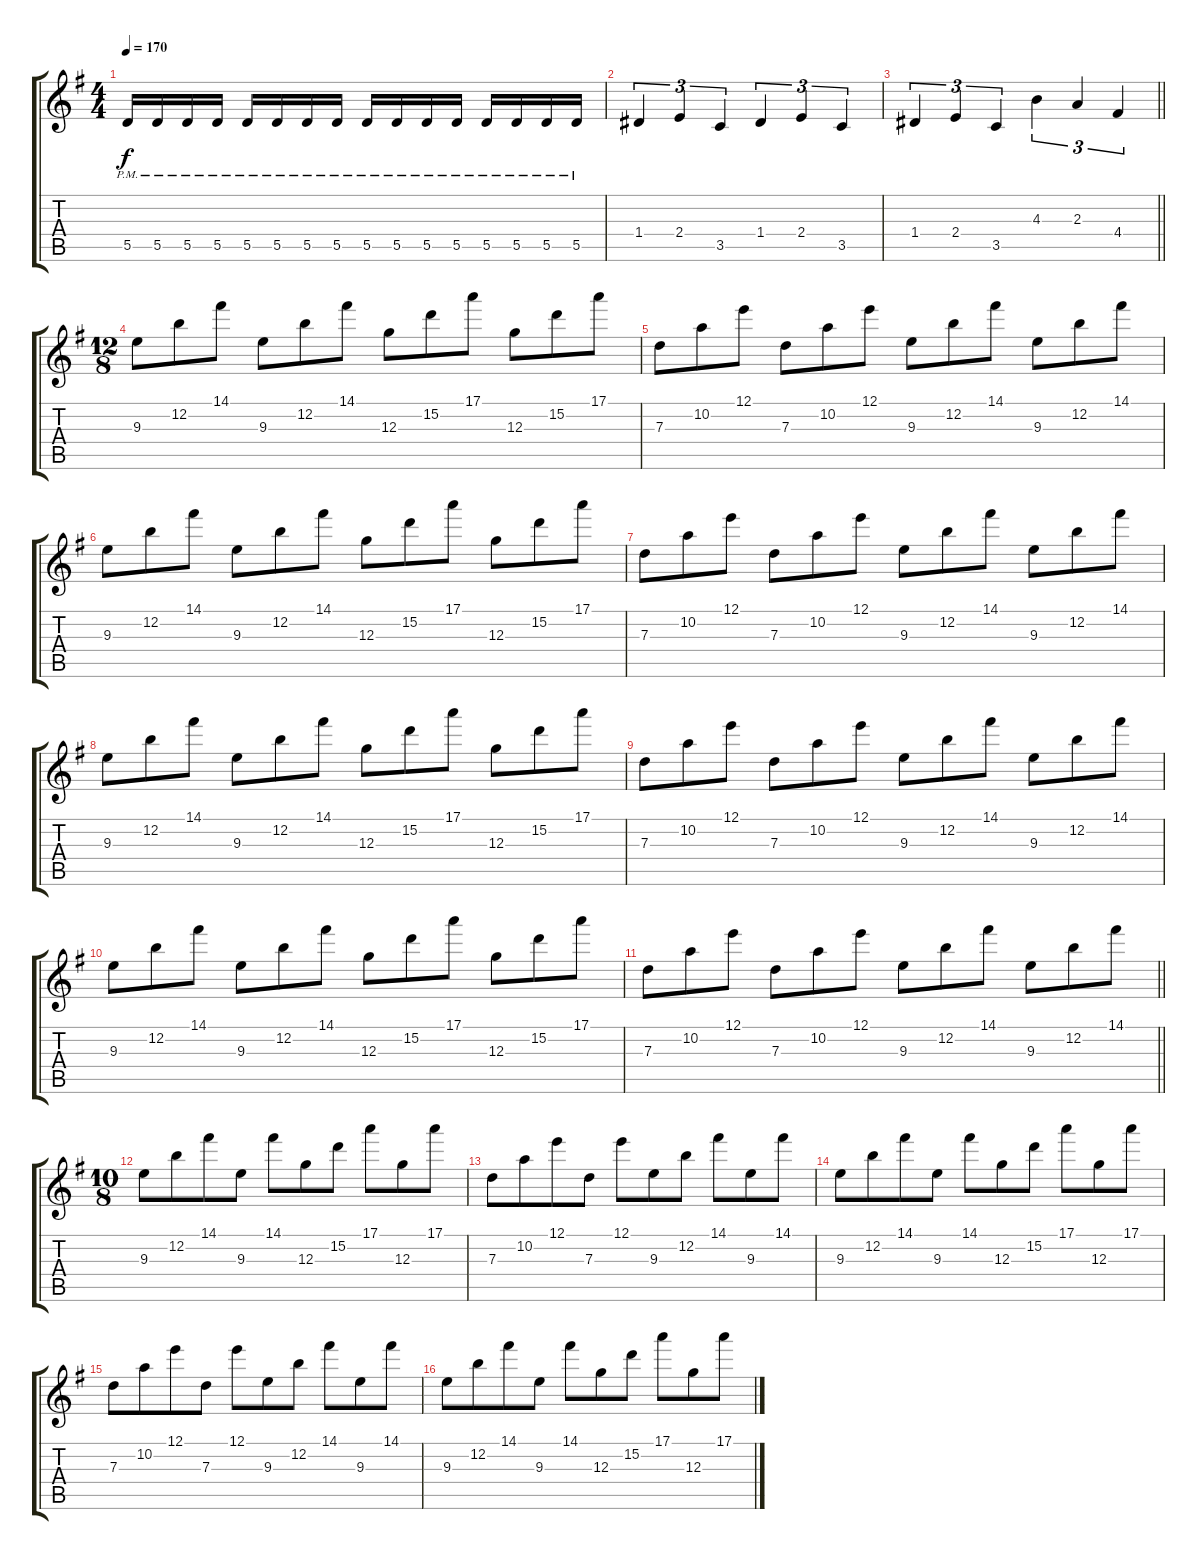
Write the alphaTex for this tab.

\track "" {instrument distortionguitar}
\staff {score tabs}
\tuning (E4 B3 G3 D3 A2 E2) {hide}
\ts (4 4)
\tempo 170
\clef g2
\ks g
5.5{pm}.16{dy f} 5.5{pm}.16 5.5{pm}.16 5.5{pm}.16 5.5{pm}.16 5.5{pm}.16 5.5{pm}.16 5.5{pm}.16 5.5{pm}.16 5.5{pm}.16 5.5{pm}.16 5.5{pm}.16 5.5{pm}.16 5.5{pm}.16 5.5{pm}.16 5.5{pm}.16 |
1.4.4{tu (3 2)} 2.4.4{tu (3 2)} 3.5.4{tu (3 2)} 1.4.4{tu (3 2)} 2.4.4{tu (3 2)} 3.5.4{tu (3 2)} |
\barLineRight lightlight
1.4.4{tu (3 2)} 2.4.4{tu (3 2)} 3.5.4{tu (3 2)} 4.3.4{tu (3 2)} 2.3.4{tu (3 2)} 4.4.4{tu (3 2)} |
\ts (12 8)
9.3.8 12.2.8 14.1.8 9.3.8 12.2.8 14.1.8 12.3.8 15.2.8 17.1.8 12.3.8 15.2.8 17.1.8 |
7.3.8 10.2.8 12.1.8 7.3.8 10.2.8 12.1.8 9.3.8 12.2.8 14.1.8 9.3.8 12.2.8 14.1.8 |
9.3.8 12.2.8 14.1.8 9.3.8 12.2.8 14.1.8 12.3.8 15.2.8 17.1.8 12.3.8 15.2.8 17.1.8 |
7.3.8 10.2.8 12.1.8 7.3.8 10.2.8 12.1.8 9.3.8 12.2.8 14.1.8 9.3.8 12.2.8 14.1.8 |
9.3.8 12.2.8 14.1.8 9.3.8 12.2.8 14.1.8 12.3.8 15.2.8 17.1.8 12.3.8 15.2.8 17.1.8 |
7.3.8 10.2.8 12.1.8 7.3.8 10.2.8 12.1.8 9.3.8 12.2.8 14.1.8 9.3.8 12.2.8 14.1.8 |
9.3.8 12.2.8 14.1.8 9.3.8 12.2.8 14.1.8 12.3.8 15.2.8 17.1.8 12.3.8 15.2.8 17.1.8 |
\barLineRight lightlight
7.3.8 10.2.8 12.1.8 7.3.8 10.2.8 12.1.8 9.3.8 12.2.8 14.1.8 9.3.8 12.2.8 14.1.8 |
\ts (10 8)
9.3.8 12.2.8 14.1.8 9.3.8 14.1.8 12.3.8 15.2.8 17.1.8 12.3.8 17.1.8 |
7.3.8 10.2.8 12.1.8 7.3.8 12.1.8 9.3.8 12.2.8 14.1.8 9.3.8 14.1.8 |
9.3.8 12.2.8 14.1.8 9.3.8 14.1.8 12.3.8 15.2.8 17.1.8 12.3.8 17.1.8 |
7.3.8 10.2.8 12.1.8 7.3.8 12.1.8 9.3.8 12.2.8 14.1.8 9.3.8 14.1.8 |
9.3.8 12.2.8 14.1.8 9.3.8 14.1.8 12.3.8 15.2.8 17.1.8 12.3.8 17.1.8
